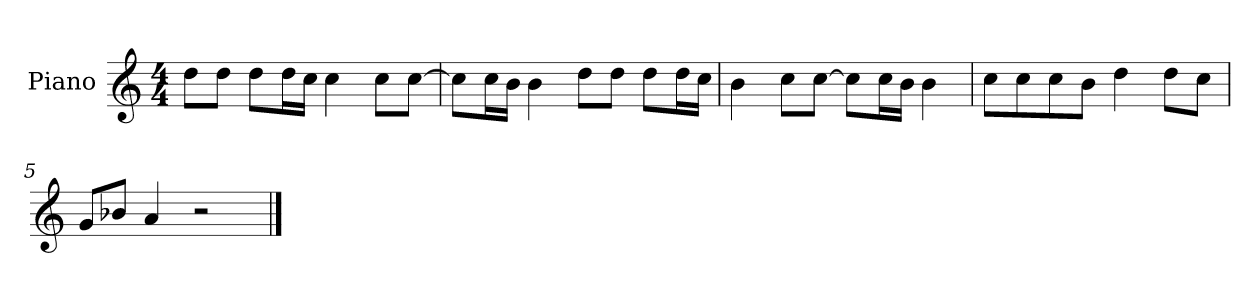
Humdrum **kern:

**kern
*part1
*staff1
*I"Piano
*I'P-no
*clefG2
*k[]
*M4/4
*MM90
=1
8dd\L
8dd\J
8dd\L
16dd\L
16cc\JJ
4cc\
8cc\L
[8cc\J
=2
8cc\L]
16cc\L
16b\JJ
4b\
8dd\L
8dd\J
8dd\L
16dd\L
16cc\JJ
=3
4b\
8cc\L
[8cc\J
8cc\L]
16cc\L
16b\JJ
4b\
=4
8cc\L
8cc\
8cc\
8b\J
4dd\
8dd\L
8cc\J
=5
8g/L
8b-X/J
4a/
2r
==
*-
